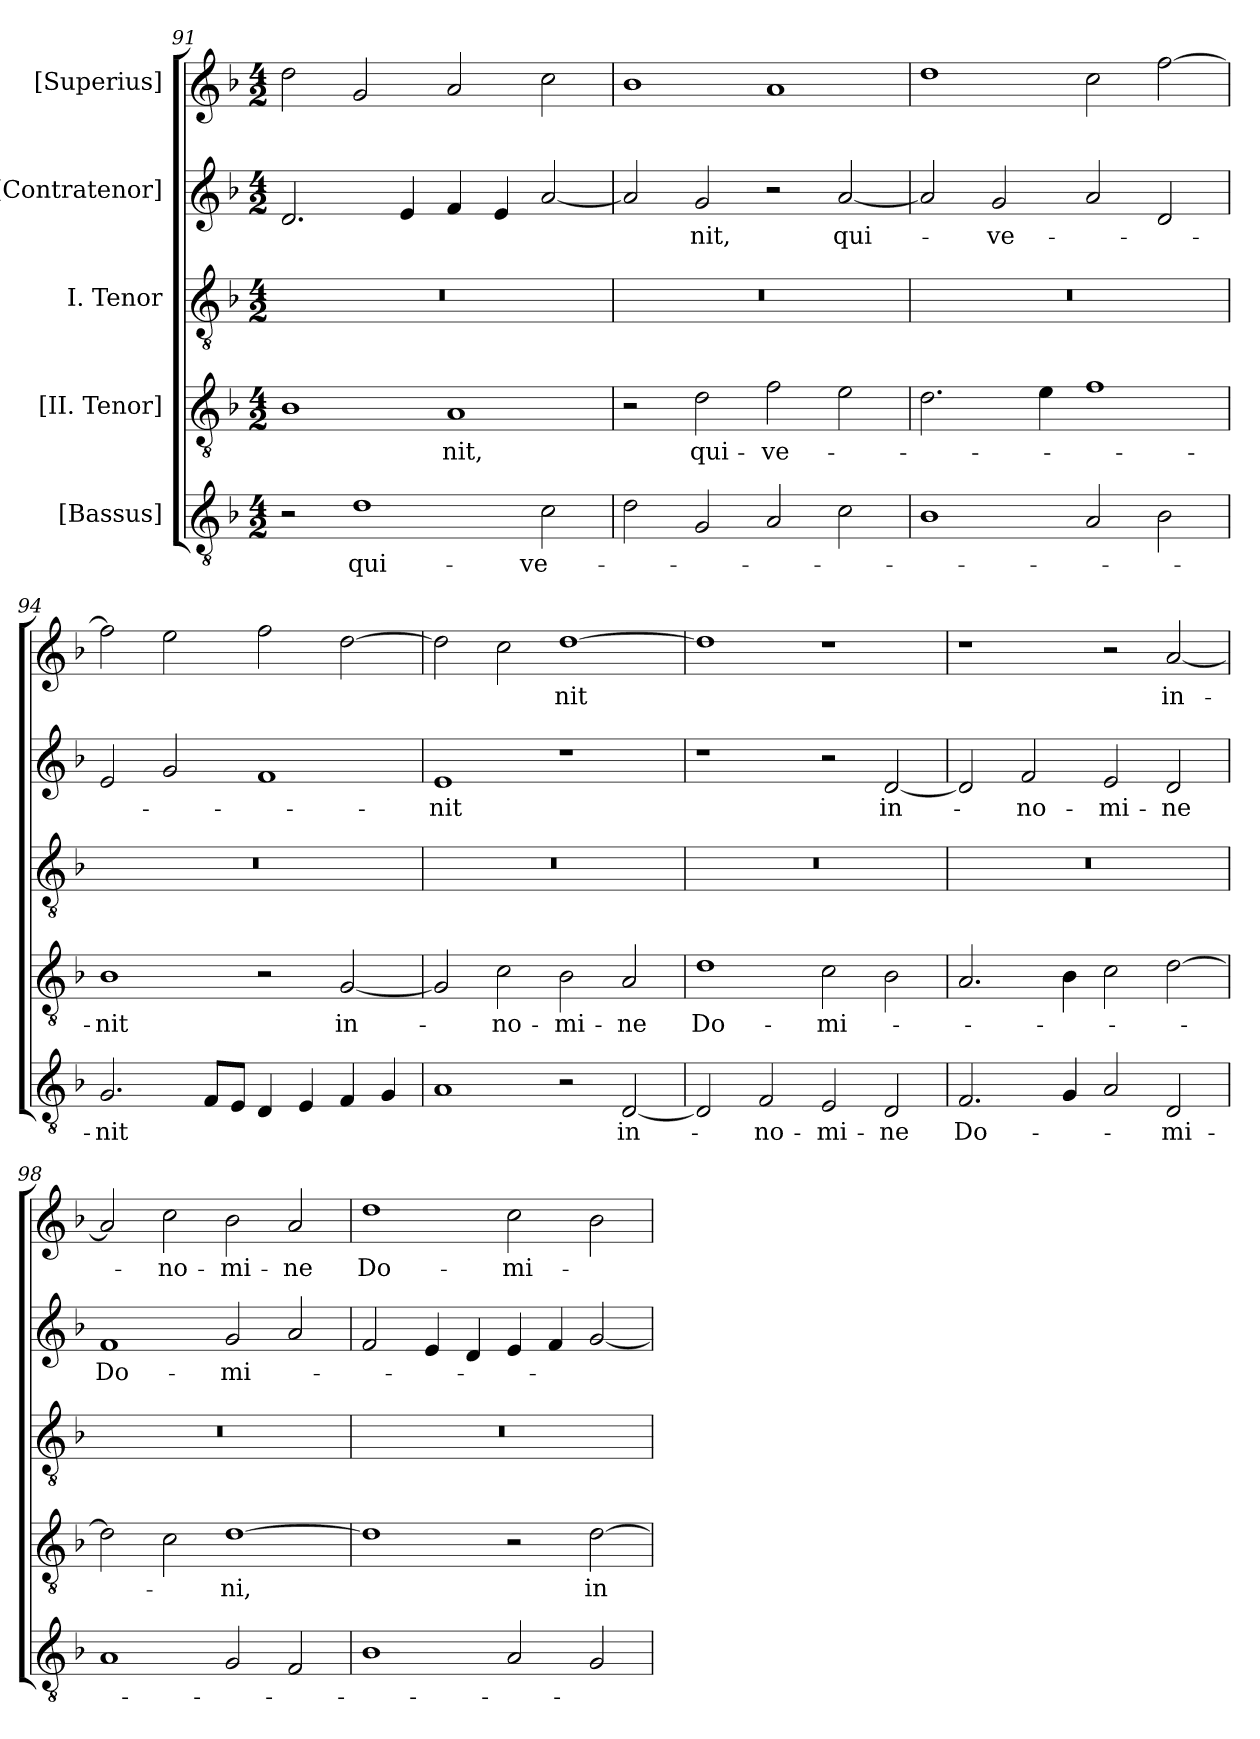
**kern	**text	**kern	**text	**kern	**kern	**text	**kern	**text
*part5	*part5	*part4	*part4	*part3	*part2	*part2	*part1	*part1
*staff5	*staff5	*staff4	*staff4	*staff3	*staff2	*staff2	*staff1	*staff1
*I"[Bassus]	*	*I"[II. Tenor]	*	*I"I. Tenor	*I"[Contratenor]	*	*I"[Superius]	*
*clefGv2	*	*clefGv2	*	*clefGv2	*clefG2	*	*clefG2	*
*k[b-]	*	*k[b-]	*	*k[b-]	*k[b-]	*	*k[b-]	*
*M4/2	*	*M4/2	*	*M4/2	*M4/2	*	*M4/2	*
=91	=91	=91	=91	=91	=91	=91	=91	=91
2r	.	1B-\	.	0r	2.d/	.	2dd\	.
1d\	qui-	.	.	.	.	.	2g/	.
.	.	.	.	.	4e/	.	.	.
.	.	1A/	-nit,	.	4f/	.	2a/	.
.	.	.	.	.	4e/	.	.	.
2c\	ve-	.	.	.	[2a/	.	2cc\	.
=92	=92	=92	=92	=92	=92	=92	=92	=92
2d\	.	2r	.	0r	2a/]	.	1b-\	.
2G/	.	2d\	qui-	.	2g/	-nit,	.	.
2A/	.	2f\	ve-	.	2r	.	1a/	.
2c\	.	2e\	.	.	[2a/	qui-	.	.
=93	=93	=93	=93	=93	=93	=93	=93	=93
1B-\	.	2.d\	.	0r	2a/]	.	1dd\	.
.	.	.	.	.	2g/	ve-	.	.
.	.	4e\	.	.	.	.	.	.
2A/	.	1f\	.	.	2a/	.	2cc\	.
2B-\	.	.	.	.	2d/	.	[2ff\	.
=94	=94	=94	=94	=94	=94	=94	=94	=94
2.G/	-nit	1B-\	-nit	0r	2e/	.	2ff\]	.
.	.	.	.	.	2g/	.	2ee\	.
8F/L	.	.	.	.	.	.	.	.
8E/J	.	.	.	.	.	.	.	.
4D/	.	2r	.	.	1f/	.	2ff\	.
4E/	.	.	.	.	.	.	.	.
4F/	.	[2G/	in-	.	.	.	[2dd\	.
4G/	.	.	.	.	.	.	.	.
=95	=95	=95	=95	=95	=95	=95	=95	=95
1A/	.	2G/]	.	0r	1e/	-nit	2dd\]	.
.	.	2c\	no-	.	.	.	2cc\	.
2r	.	2B-\	-mi-	.	1r	.	[1dd\	-nit
[2D/	in-	2A/	-ne	.	.	.	.	.
=96	=96	=96	=96	=96	=96	=96	=96	=96
2D/]	.	1d\	Do-	0r	1r	.	1dd\]	.
2F/	no-	.	.	.	.	.	.	.
2E/	-mi-	2c\	-mi-	.	2r	.	1r	.
2D/	-ne	2B-\	.	.	[2d/	in-	.	.
=97	=97	=97	=97	=97	=97	=97	=97	=97
2.F/	Do-	2.A/	.	0r	2d/]	.	1r	.
.	.	.	.	.	2f/	no-	.	.
4G/	.	4B-\	.	.	.	.	.	.
2A/	.	2c\	.	.	2e/	-mi-	2r	.
2D/	-mi-	[2d\	.	.	2d/	-ne	[2a/	in-
=98	=98	=98	=98	=98	=98	=98	=98	=98
1A/	.	2d\]	.	0r	1f/	Do-	2a/]	.
.	.	2c\	.	.	.	.	2cc\	no-
2G/	.	[1d\	-ni,	.	2g/	-mi-	2b-\	-mi-
2F/	.	.	.	.	2a/	.	2a/	-ne
=99	=99	=99	=99	=99	=99	=99	=99	=99
1B-\	.	1d\]	.	0r	2f/	.	1dd\	Do-
.	.	.	.	.	4e/	.	.	.
.	.	.	.	.	4d/	.	.	.
2A/	.	2r	.	.	4e/	.	2cc\	-mi-
.	.	.	.	.	4f/	.	.	.
2G/	.	[2d\	in-	.	[2g/	.	2b-\	.
=	=	=	=	=	=	=	=	=
*-	*-	*-	*-	*-	*-	*-	*-	*-
